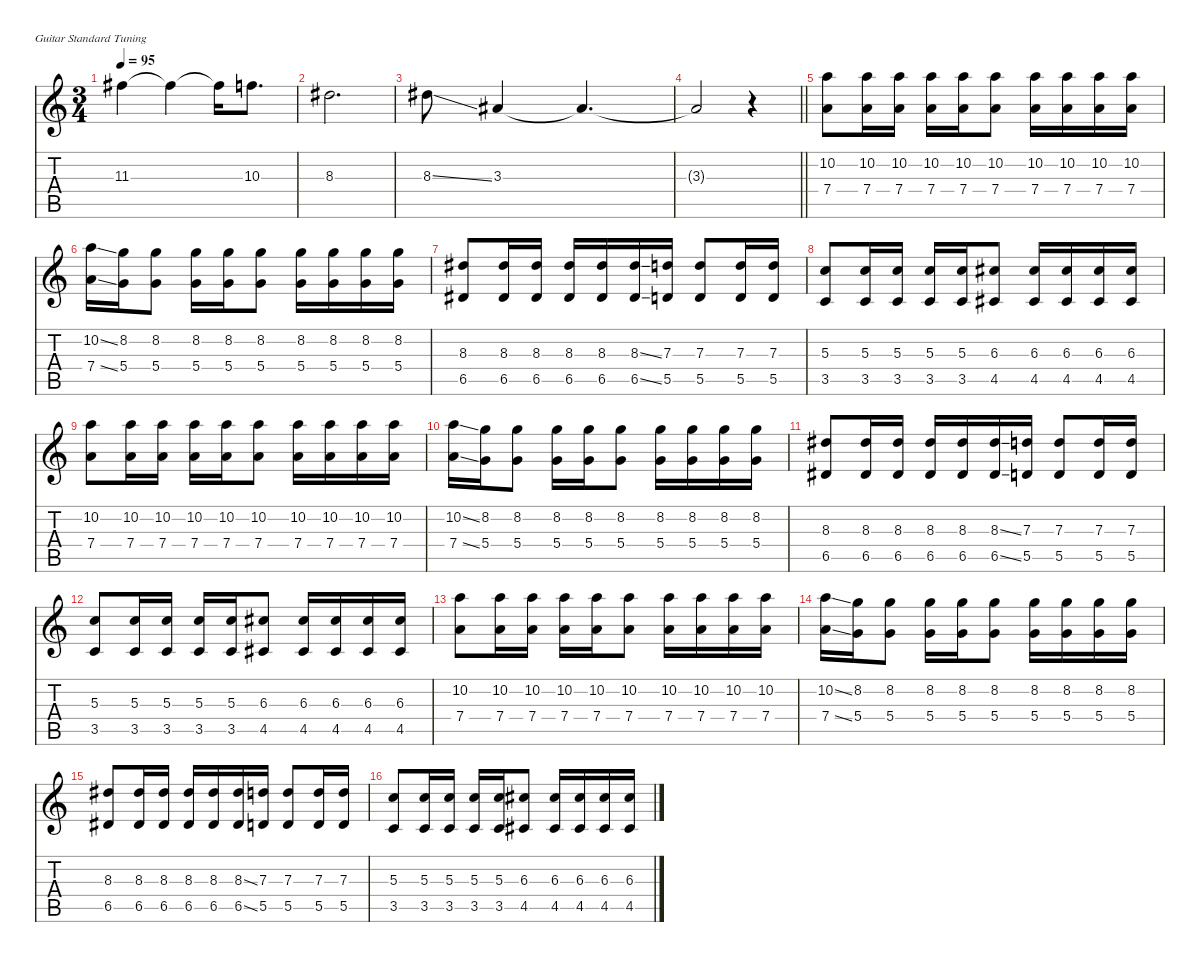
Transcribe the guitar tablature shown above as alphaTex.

\defaultSystemsLayout 4
\hideDynamics
\bracketExtendMode nobrackets
\multiBarRest
\singleTrackTrackNamePolicy hidden
\multiTrackTrackNamePolicy hidden
\firstSystemTrackNameMode fullname
\firstSystemTrackNameOrientation horizontal
\otherSystemsTrackNameOrientation horizontal
\track ("Guitar 2" "gtr2") {instrument overdrivenguitar}
\staff {score tabs}
\tuning (E4 B3 G3 D3 A2 E2)
\ts (3 4)
\tempo 95
\clef g2
\ks c
11.3{acc #}.4{dy ff beam Down} 11.3{t acc #}.4{dy f beam Down} 11.3{t acc #}.16{beam Down} 10.3.8{d dy ff beam Down} |
8.3{acc #}.2{d beam Down} |
8.3{ss acc #}.8{beam Down} 3.3{acc #}.4{beam Up} 3.3{t acc #}.4{d dy f beam Up} |
\barLineRight lightlight
3.3{t acc #}.2{beam Up} r.4{beam Up} |
(10.2 7.4).8{beam Down} (10.2 7.4).16{beam Down} (10.2 7.4).16{beam Down} (10.2 7.4).16{beam Down} (10.2 7.4).16{beam Down} (10.2 7.4).8{beam Down} (10.2 7.4).16{beam Down} (10.2 7.4).16{beam Down} (10.2 7.4).16{beam Down} (10.2 7.4).16{beam Down} |
(10.2{ss} 7.4{ss}).16{beam Down} (8.2 5.4).16{beam Down} (8.2 5.4).8{beam Down} (8.2 5.4).16{beam Down} (8.2 5.4).16{beam Down} (8.2 5.4).8{beam Down} (8.2 5.4).16{beam Down} (8.2 5.4).16{beam Down} (8.2 5.4).16{beam Down} (8.2 5.4).16{beam Down} |
(8.3{acc #} 6.5{acc #}).8{dy mf beam Up} (8.3{acc #} 6.5{acc #}).16{beam Up} (8.3{acc #} 6.5{acc #}).16{beam Up} (8.3{acc #} 6.5{acc #}).16{beam Up} (8.3{acc #} 6.5{acc #}).16{beam Up} (8.3{ss acc #} 6.5{ss acc #}).16{beam Up} (7.3 5.5).16{beam Up} (7.3 5.5).8{beam Up} (7.3 5.5).16{beam Up} (7.3 5.5).16{beam Up} |
(5.3 3.5).8{beam Up} (5.3 3.5).16{beam Up} (5.3 3.5).16{beam Up} (5.3 3.5).16{beam Up} (5.3 3.5).16{beam Up} (6.3{acc #} 4.5{acc #}).8{dy ff beam Up} (6.3{acc #} 4.5{acc #}).16{beam Up} (6.3{acc #} 4.5{acc #}).16{beam Up} (6.3{acc #} 4.5{acc #}).16{beam Up} (6.3{acc #} 4.5{acc #}).16{beam Up} |
(10.2 7.4).8{dy f beam Down} (10.2 7.4).16{beam Down} (10.2 7.4).16{beam Down} (10.2 7.4).16{beam Down} (10.2 7.4).16{beam Down} (10.2 7.4).8{beam Down} (10.2 7.4).16{beam Down} (10.2 7.4).16{beam Down} (10.2 7.4).16{beam Down} (10.2 7.4).16{beam Down} |
(10.2{ss} 7.4{ss}).16{beam Down} (8.2 5.4).16{beam Down} (8.2 5.4).8{beam Down} (8.2 5.4).16{beam Down} (8.2 5.4).16{beam Down} (8.2 5.4).8{beam Down} (8.2 5.4).16{beam Down} (8.2 5.4).16{beam Down} (8.2 5.4).16{beam Down} (8.2 5.4).16{beam Down} |
(8.3{acc #} 6.5{acc #}).8{dy mf beam Up} (8.3{acc #} 6.5{acc #}).16{beam Up} (8.3{acc #} 6.5{acc #}).16{beam Up} (8.3{acc #} 6.5{acc #}).16{beam Up} (8.3{acc #} 6.5{acc #}).16{beam Up} (8.3{ss acc #} 6.5{ss acc #}).16{beam Up} (7.3 5.5).16{beam Up} (7.3 5.5).8{beam Up} (7.3 5.5).16{beam Up} (7.3 5.5).16{beam Up} |
(5.3 3.5).8{beam Up} (5.3 3.5).16{beam Up} (5.3 3.5).16{beam Up} (5.3 3.5).16{beam Up} (5.3 3.5).16{beam Up} (6.3{acc #} 4.5{acc #}).8{dy ff beam Up} (6.3{acc #} 4.5{acc #}).16{beam Up} (6.3{acc #} 4.5{acc #}).16{beam Up} (6.3{acc #} 4.5{acc #}).16{beam Up} (6.3{acc #} 4.5{acc #}).16{beam Up} |
(10.2 7.4).8{dy f beam Down} (10.2 7.4).16{beam Down} (10.2 7.4).16{beam Down} (10.2 7.4).16{beam Down} (10.2 7.4).16{beam Down} (10.2 7.4).8{beam Down} (10.2 7.4).16{beam Down} (10.2 7.4).16{beam Down} (10.2 7.4).16{beam Down} (10.2 7.4).16{beam Down} |
(10.2{ss} 7.4{ss}).16{beam Down} (8.2 5.4).16{beam Down} (8.2 5.4).8{beam Down} (8.2 5.4).16{beam Down} (8.2 5.4).16{beam Down} (8.2 5.4).8{beam Down} (8.2 5.4).16{beam Down} (8.2 5.4).16{beam Down} (8.2 5.4).16{beam Down} (8.2 5.4).16{beam Down} |
(8.3{acc #} 6.5{acc #}).8{dy mf beam Up} (8.3{acc #} 6.5{acc #}).16{beam Up} (8.3{acc #} 6.5{acc #}).16{beam Up} (8.3{acc #} 6.5{acc #}).16{beam Up} (8.3{acc #} 6.5{acc #}).16{beam Up} (8.3{ss acc #} 6.5{ss acc #}).16{beam Up} (7.3 5.5).16{beam Up} (7.3 5.5).8{beam Up} (7.3 5.5).16{beam Up} (7.3 5.5).16{beam Up} |
(5.3 3.5).8{beam Up} (5.3 3.5).16{beam Up} (5.3 3.5).16{beam Up} (5.3 3.5).16{beam Up} (5.3 3.5).16{beam Up} (6.3{acc #} 4.5{acc #}).8{dy ff beam Up} (6.3{acc #} 4.5{acc #}).16{beam Up} (6.3{acc #} 4.5{acc #}).16{beam Up} (6.3{acc #} 4.5{acc #}).16{beam Up} (6.3{acc #} 4.5{acc #}).16{beam Up}
